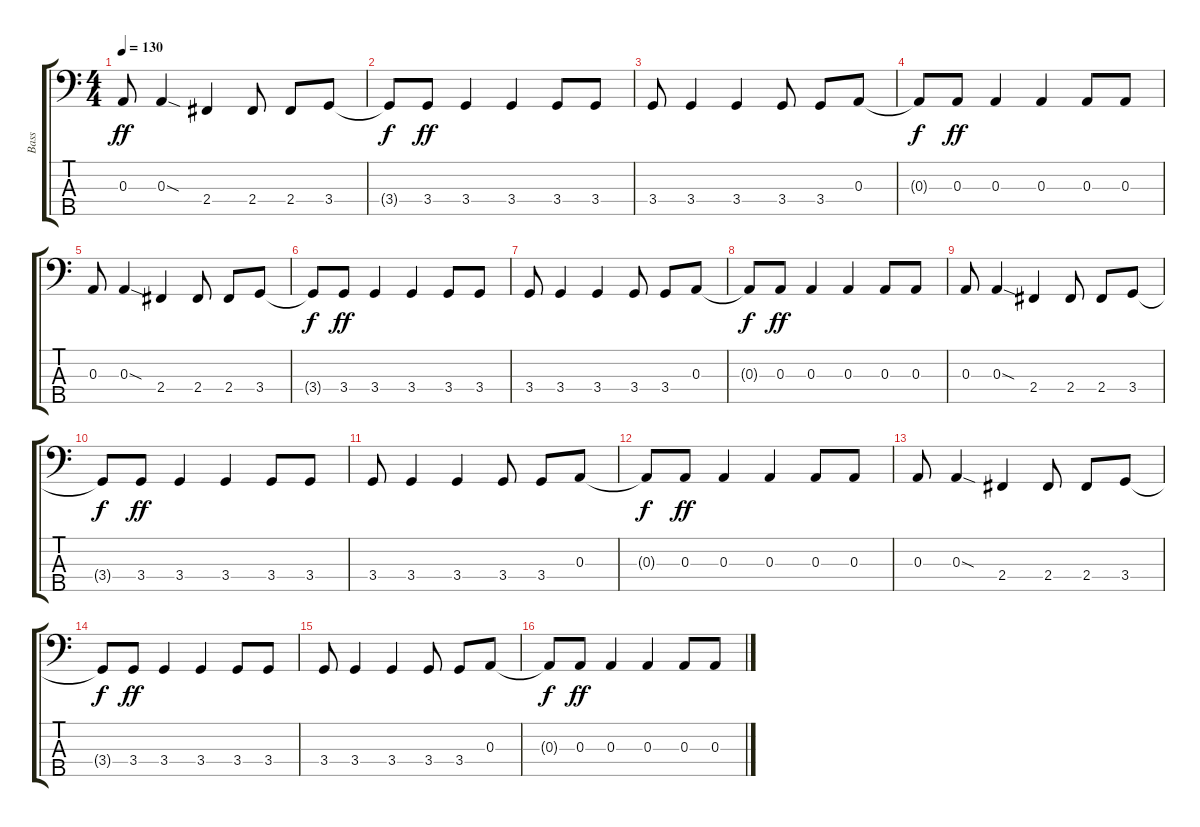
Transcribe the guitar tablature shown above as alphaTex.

\track ("Bass" "Bass") {instrument electricbassfinger}
\staff {score tabs}
\tuning (G2 D2 A1 E1 B0) {hide}
\ts (4 4)
\tempo 130
\clef f4
\ks c
0.3.8{dy ff} 0.3{sod}.4 2.4.4 2.4.8 2.4.8 3.4.8 |
3.4{t}.8{dy f} 3.4.8{dy ff} 3.4.4 3.4.4 3.4.8 3.4.8 |
3.4.8 3.4.4 3.4.4 3.4.8 3.4.8 0.3.8 |
0.3{t}.8{dy f} 0.3.8{dy ff} 0.3.4 0.3.4 0.3.8 0.3.8 |
0.3.8 0.3{sod}.4 2.4.4 2.4.8 2.4.8 3.4.8 |
3.4{t}.8{dy f} 3.4.8{dy ff} 3.4.4 3.4.4 3.4.8 3.4.8 |
3.4.8 3.4.4 3.4.4 3.4.8 3.4.8 0.3.8 |
0.3{t}.8{dy f} 0.3.8{dy ff} 0.3.4 0.3.4 0.3.8 0.3.8 |
0.3.8 0.3{sod}.4 2.4.4 2.4.8 2.4.8 3.4.8 |
3.4{t}.8{dy f} 3.4.8{dy ff} 3.4.4 3.4.4 3.4.8 3.4.8 |
3.4.8 3.4.4 3.4.4 3.4.8 3.4.8 0.3.8 |
0.3{t}.8{dy f} 0.3.8{dy ff} 0.3.4 0.3.4 0.3.8 0.3.8 |
0.3.8 0.3{sod}.4 2.4.4 2.4.8 2.4.8 3.4.8 |
3.4{t}.8{dy f} 3.4.8{dy ff} 3.4.4 3.4.4 3.4.8 3.4.8 |
3.4.8 3.4.4 3.4.4 3.4.8 3.4.8 0.3.8 |
0.3{t}.8{dy f} 0.3.8{dy ff} 0.3.4 0.3.4 0.3.8 0.3.8
